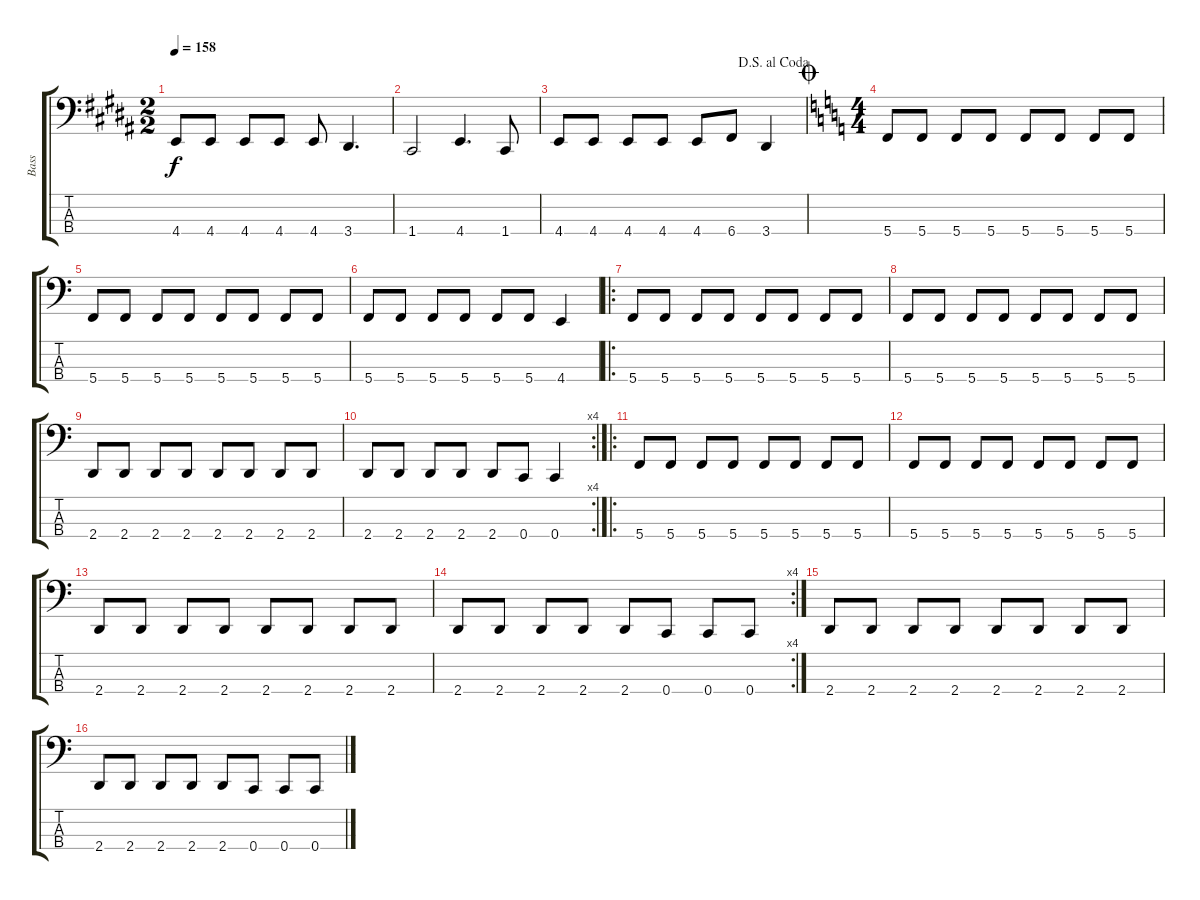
\track ("Bass" "Bass") {instrument electricbassfinger}
\staff {score tabs}
\tuning (G2 C2 G1 C1) {hide}
\ts (2 2)
\tempo 158
\clef f4
\ks g#minor
4.4.8{dy f} 4.4.8 4.4.8 4.4.8 4.4.8 3.4.4{d} |
\ks b
1.4.2 4.4.4{d} 1.4.8 |
\jump dalsegnoalcoda
\ks g#minor
4.4.8 4.4.8 4.4.8 4.4.8 4.4.8 6.4.8 3.4.4 |
\ts (4 4)
\jump coda
\ks c
5.4.8 5.4.8 5.4.8 5.4.8 5.4.8 5.4.8 5.4.8 5.4.8 |
5.4.8 5.4.8 5.4.8 5.4.8 5.4.8 5.4.8 5.4.8 5.4.8 |
5.4.8 5.4.8 5.4.8 5.4.8 5.4.8 5.4.8 4.4.4 |
\ro
5.4.8 5.4.8 5.4.8 5.4.8 5.4.8 5.4.8 5.4.8 5.4.8 |
5.4.8 5.4.8 5.4.8 5.4.8 5.4.8 5.4.8 5.4.8 5.4.8 |
2.4.8 2.4.8 2.4.8 2.4.8 2.4.8 2.4.8 2.4.8 2.4.8 |
\rc 4
2.4.8 2.4.8 2.4.8 2.4.8 2.4.8 0.4.8 0.4.4 |
\ro
5.4.8 5.4.8 5.4.8 5.4.8 5.4.8 5.4.8 5.4.8 5.4.8 |
5.4.8 5.4.8 5.4.8 5.4.8 5.4.8 5.4.8 5.4.8 5.4.8 |
2.4.8 2.4.8 2.4.8 2.4.8 2.4.8 2.4.8 2.4.8 2.4.8 |
\rc 4
2.4.8 2.4.8 2.4.8 2.4.8 2.4.8 0.4.8 0.4.8 0.4.8 |
2.4.8 2.4.8 2.4.8 2.4.8 2.4.8 2.4.8 2.4.8 2.4.8 |
2.4.8 2.4.8 2.4.8 2.4.8 2.4.8 0.4.8 0.4.8 0.4.8
